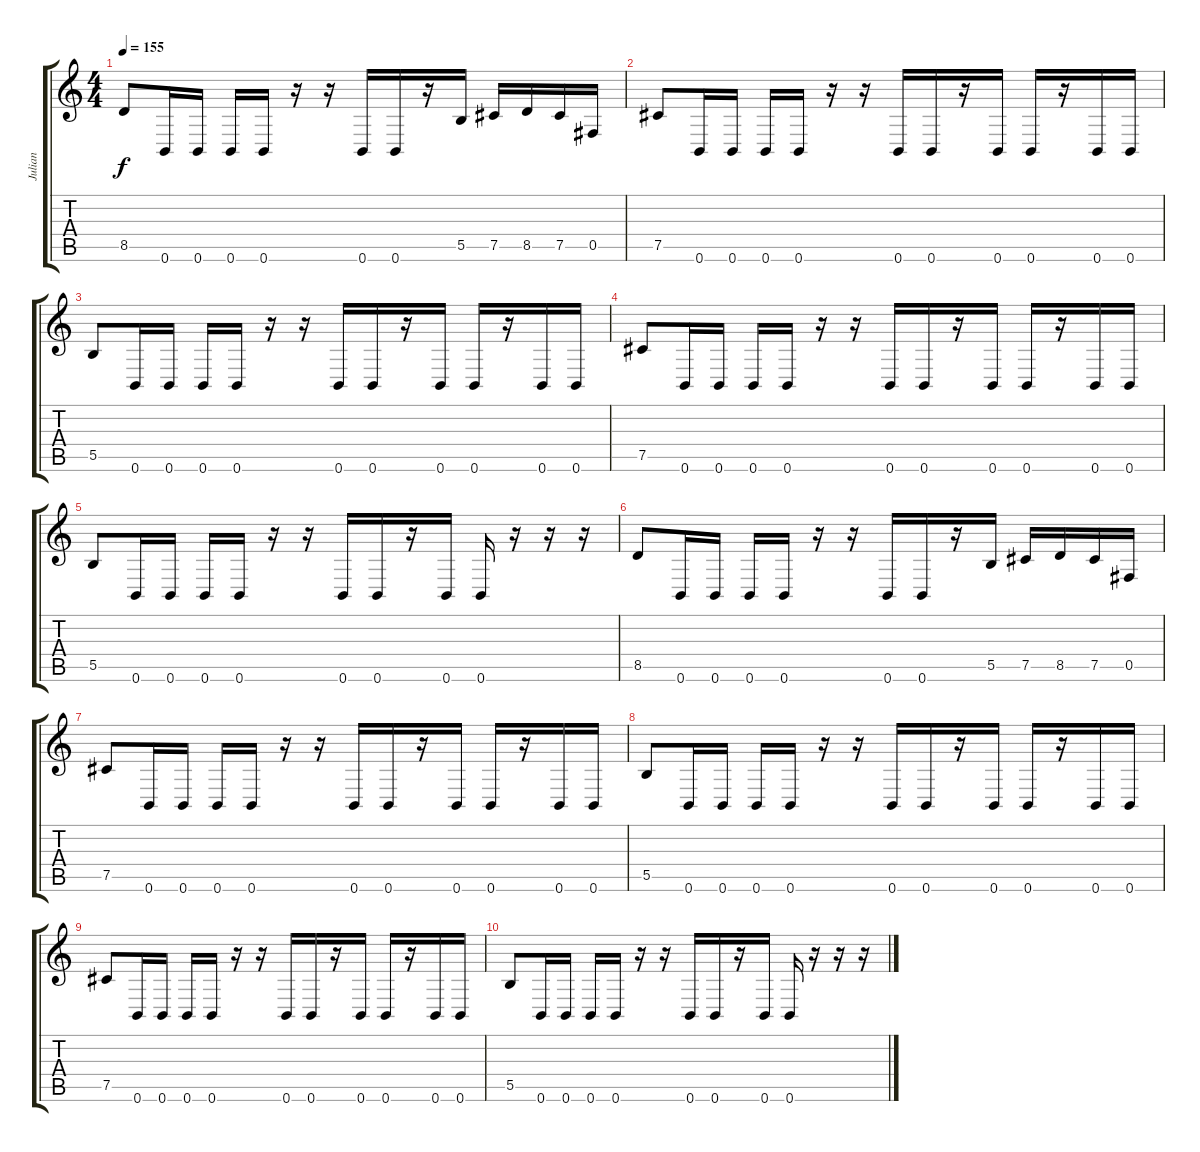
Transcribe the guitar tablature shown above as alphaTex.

\track ("Julian" "Julian") {instrument overdrivenguitar}
\staff {score tabs}
\tuning (Db4 Ab3 E3 B2 Gb2 B1) {hide}
\ts (4 4)
\tempo 155
\clef g2
\ks c
8.5.8{dy f} 0.6.16 0.6.16 0.6.16 0.6.16 r.16 r.16 0.6.16 0.6.16 r.16 5.5.16 7.5.16 8.5.16 7.5.16 0.5.16 |
7.5.8 0.6.16 0.6.16 0.6.16 0.6.16 r.16 r.16 0.6.16 0.6.16 r.16 0.6.16 0.6.16 r.16 0.6.16 0.6.16 |
5.5.8 0.6.16 0.6.16 0.6.16 0.6.16 r.16 r.16 0.6.16 0.6.16 r.16 0.6.16 0.6.16 r.16 0.6.16 0.6.16 |
7.5.8 0.6.16 0.6.16 0.6.16 0.6.16 r.16 r.16 0.6.16 0.6.16 r.16 0.6.16 0.6.16 r.16 0.6.16 0.6.16 |
5.5.8 0.6.16 0.6.16 0.6.16 0.6.16 r.16 r.16 0.6.16 0.6.16 r.16 0.6.16 0.6.16 r.16 r.16 r.16 |
8.5.8 0.6.16 0.6.16 0.6.16 0.6.16 r.16 r.16 0.6.16 0.6.16 r.16 5.5.16 7.5.16 8.5.16 7.5.16 0.5.16 |
7.5.8 0.6.16 0.6.16 0.6.16 0.6.16 r.16 r.16 0.6.16 0.6.16 r.16 0.6.16 0.6.16 r.16 0.6.16 0.6.16 |
5.5.8 0.6.16 0.6.16 0.6.16 0.6.16 r.16 r.16 0.6.16 0.6.16 r.16 0.6.16 0.6.16 r.16 0.6.16 0.6.16 |
7.5.8 0.6.16 0.6.16 0.6.16 0.6.16 r.16 r.16 0.6.16 0.6.16 r.16 0.6.16 0.6.16 r.16 0.6.16 0.6.16 |
5.5.8 0.6.16 0.6.16 0.6.16 0.6.16 r.16 r.16 0.6.16 0.6.16 r.16 0.6.16 0.6.16 r.16 r.16 r.16
